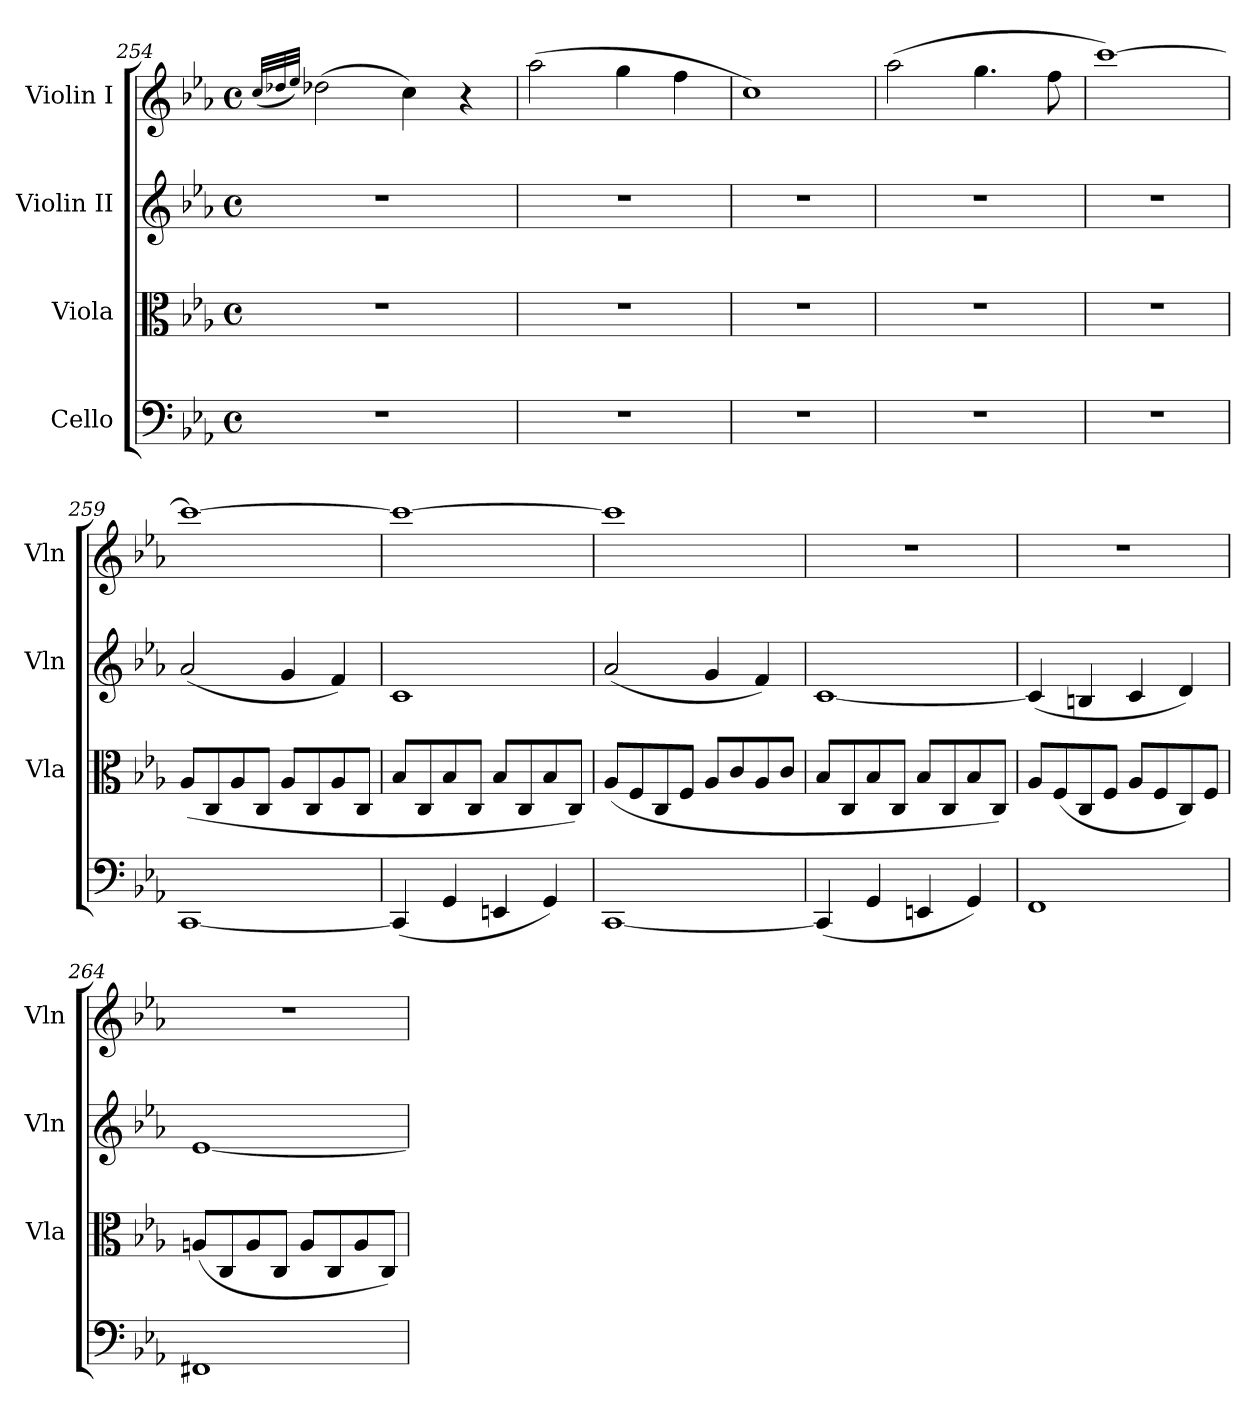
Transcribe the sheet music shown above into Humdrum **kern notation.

**kern	**kern	**kern	**kern
*part4	*part3	*part2	*part1
*staff4	*staff3	*staff2	*staff1
*I"Cello	*I"Viola	*I"Violin II	*I"Violin I
*	*I'Vla	*I'Vln	*I'Vln
*clefF4	*clefC3	*clefG2	*clefG2
*k[b-e-a-]	*k[b-e-a-]	*k[b-e-a-]	*k[b-e-a-]
*M4/4	*M4/4	*M4/4	*M4/4
*met(c)	*met(c)	*met(c)	*met(c)
=254	=254	=254	=254
.	.	.	(<32qcc/LLL
.	.	.	32qdd-X/
.	.	.	32qee-/JJJ)
1r	1r	1r	(>2dd-\
.	.	.	4cc\)
.	.	.	4r
=255	=255	=255	=255
1r	1r	1r	(>2aa-\
.	.	.	4gg\
.	.	.	4ff\
=256	=256	=256	=256
1r	1r	1r	1cc)
=257	=257	=257	=257
1r	1r	1r	(>2aa-\
.	.	.	4.gg\
.	.	.	8ff\
=258	=258	=258	=258
1r	1r	1r	[1ccc)
=259	=259	=259	=259
[1CC	(>8A-/L	(<2a-/	1ccc_
.	8C/	.	.
.	8A-/	.	.
.	8C/J	.	.
.	8A-/L	4g/	.
.	8C/	.	.
.	8A-/	4f/)	.
.	8C/J	.	.
=260	=260	=260	=260
(<4CC/]	8B-/L	1c	1ccc_
.	8C/	.	.
4GG/	8B-/	.	.
.	8C/J	.	.
4EEn/	8B-/L	.	.
.	8C/	.	.
4GG/)	8B-/	.	.
.	8C/J)	.	.
=261	=261	=261	=261
[1CC	(>8A-/L	(<2a-/	1ccc]
.	8F/	.	.
.	8C/	.	.
.	8F/J	.	.
.	8A-/L	4g/	.
.	8c/	.	.
.	8A-/	4f/)	.
.	8c/J	.	.
=262	=262	=262	=262
(<4CC/]	8B-/L	[1c	1r
.	8C/	.	.
4GG/	8B-/	.	.
.	8C/J	.	.
4EEn/	8B-/L	.	.
.	8C/	.	.
4GG/)	8B-/	.	.
.	8C/J)	.	.
=263	=263	=263	=263
1FF	8A-/L	(<4c/]	1r
.	(<8F/	.	.
.	8C/	4Bn/	.
.	8F/J	.	.
.	8A-/L	4c/	.
.	8F/	.	.
.	8C/)	4d/)	.
.	8F/J	.	.
!!LO:LB:g=z
=264	=264	=264	=264
1FF#X	(<8An/L	[1e-	1r
.	8C/	.	.
.	8A/	.	.
.	8C/J	.	.
.	8A/L	.	.
.	8C/	.	.
.	8A/	.	.
.	8C/J)	.	.
=	=	=	=
*-	*-	*-	*-
